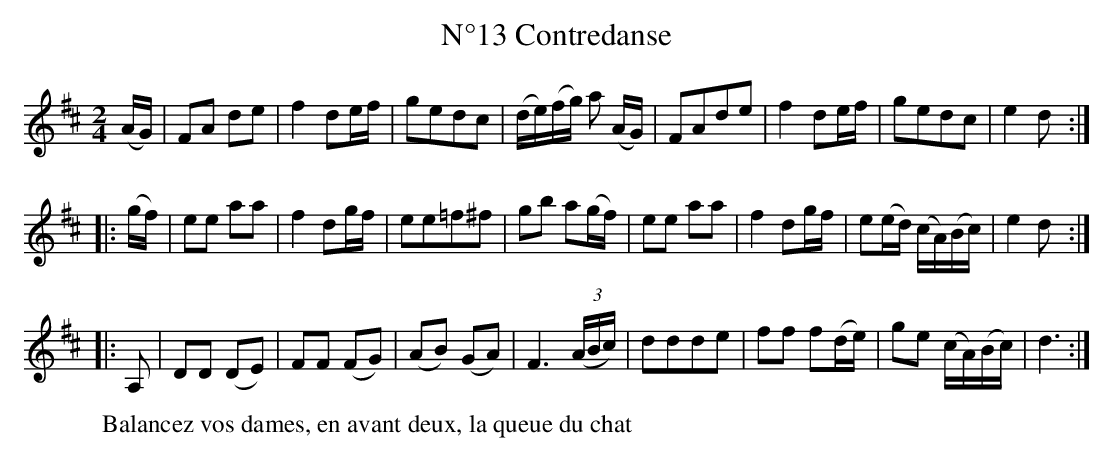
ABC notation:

X:1
T:N°13 Contredanse
M:2/4
K:Dmaj
L:1/16
(AG)|F2A2 d2e2|f4 d2ef|g2e2d2c2|(de)(fg) a2 (AG)|F2A2d2e2|f4 d2ef|g2e2d2c2|e4 d2:|
|:(gf)|e2e2 a2a2|f4 d2gf|e2e2=f2^f2|g2b2 a2(gf)|e2e2 a2a2|f4 d2gf|e2(ed) (cA)(Bc)|e4 d2:|
|:A,2|D2D2 (D2E2)|F2F2 (F2G2)|(A2B2) (G2A2)|F6 ((3ABc)|d2d2d2e2|f2f2 f2(de)|g2e2 (cA)(Bc)|d6:|]
W:Balancez vos dames, en avant deux, la queue du chat
